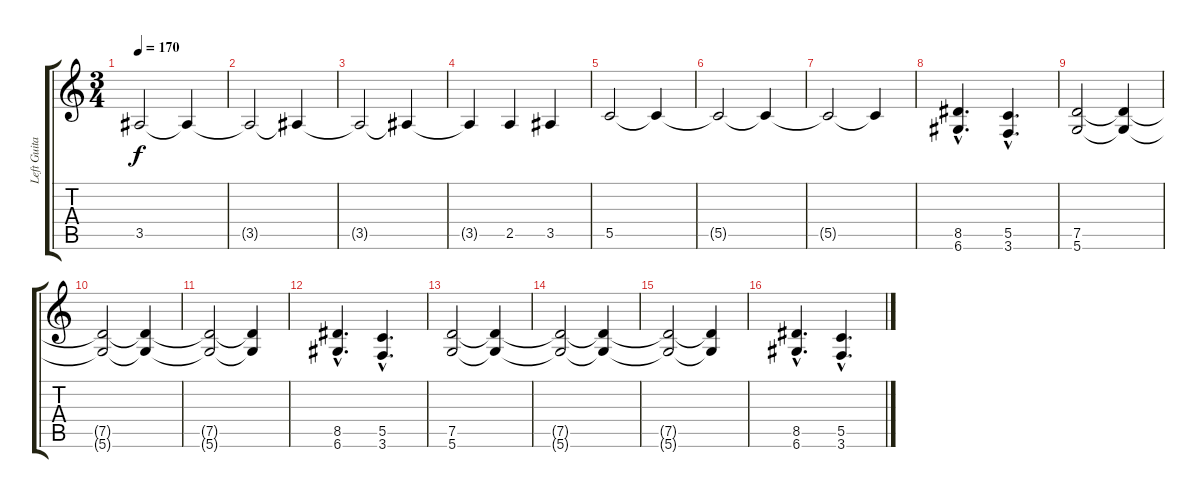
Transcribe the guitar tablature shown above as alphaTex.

\track ("Left Guitar" "Left Guita") {instrument distortionguitar}
\staff {score tabs}
\tuning (D4 A3 F3 C3 G2 D2) {hide}
\ts (3 4)
\tempo 170
\clef g2
\ks c
3.5.2{dy f} 3.5{t}.4 |
3.5{t}.2 3.5{t}.4 |
3.5{t}.2 3.5{t}.4 |
3.5{t}.4 2.5.4 3.5.4 |
5.5.2 5.5{t}.4 |
5.5{t}.2 5.5{t}.4 |
5.5{t}.2 5.5{t}.4 |
(8.5{hac} 6.6{hac}).4{d} (5.5{hac} 3.6{hac}).4{d} |
(7.5 5.6).2 (7.5{t} 5.6{t}).4 |
(7.5{t} 5.6{t}).2 (7.5{t} 5.6{t}).4 |
(7.5{t} 5.6{t}).2 (7.5{t} 5.6{t}).4 |
(8.5{hac} 6.6{hac}).4{d} (5.5{hac} 3.6{hac}).4{d} |
(7.5 5.6).2 (7.5{t} 5.6{t}).4 |
(7.5{t} 5.6{t}).2 (7.5{t} 5.6{t}).4 |
(7.5{t} 5.6{t}).2 (7.5{t} 5.6{t}).4 |
(8.5{hac} 6.6{hac}).4{d} (5.5{hac} 3.6{hac}).4{d}
